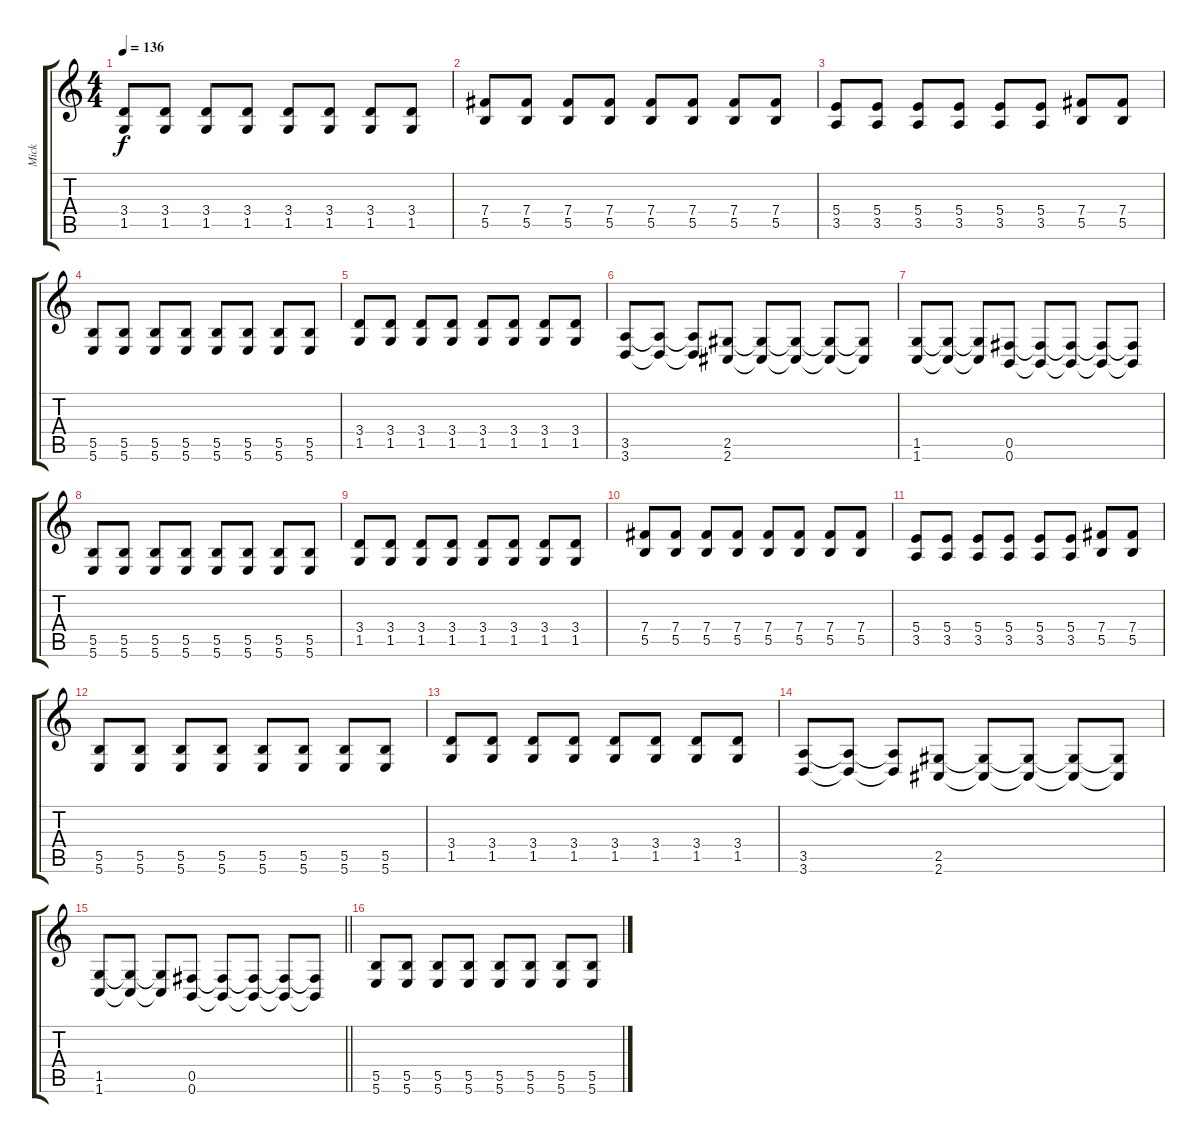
\track ("Mick" "Mick") {instrument overdrivenguitar}
\staff {score tabs}
\tuning (Db4 Ab3 E3 B2 Gb2 B1) {hide}
\ts (4 4)
\tempo 136
\clef g2
\ks c
(3.4 1.5).8{dy f} (3.4 1.5).8 (3.4 1.5).8 (3.4 1.5).8 (3.4 1.5).8 (3.4 1.5).8 (3.4 1.5).8 (3.4 1.5).8 |
(7.4 5.5).8 (7.4 5.5).8 (7.4 5.5).8 (7.4 5.5).8 (7.4 5.5).8 (7.4 5.5).8 (7.4 5.5).8 (7.4 5.5).8 |
(5.4 3.5).8 (5.4 3.5).8 (5.4 3.5).8 (5.4 3.5).8 (5.4 3.5).8 (5.4 3.5).8 (7.4 5.5).8 (7.4 5.5).8 |
(5.5 5.6).8 (5.5 5.6).8 (5.5 5.6).8 (5.5 5.6).8 (5.5 5.6).8 (5.5 5.6).8 (5.5 5.6).8 (5.5 5.6).8 |
(3.4 1.5).8 (3.4 1.5).8 (3.4 1.5).8 (3.4 1.5).8 (3.4 1.5).8 (3.4 1.5).8 (3.4 1.5).8 (3.4 1.5).8 |
(3.5 3.6).8 (3.5{t} 3.6{t}).8 (3.5{t} 3.6{t}).8 (2.5 2.6).8 (2.5{t} 2.6{t}).8 (2.5{t} 2.6{t}).8 (2.5{t} 2.6{t}).8 (2.5{t} 2.6{t}).8 |
(1.5 1.6).8 (1.5{t} 1.6{t}).8 (1.5{t} 1.6{t}).8 (0.5 0.6).8 (0.5{t} 0.6{t}).8 (0.5{t} 0.6{t}).8 (0.5{t} 0.6{t}).8 (0.5{t} 0.6{t}).8 |
(5.5 5.6).8 (5.5 5.6).8 (5.5 5.6).8 (5.5 5.6).8 (5.5 5.6).8 (5.5 5.6).8 (5.5 5.6).8 (5.5 5.6).8 |
(3.4 1.5).8 (3.4 1.5).8 (3.4 1.5).8 (3.4 1.5).8 (3.4 1.5).8 (3.4 1.5).8 (3.4 1.5).8 (3.4 1.5).8 |
(7.4 5.5).8 (7.4 5.5).8 (7.4 5.5).8 (7.4 5.5).8 (7.4 5.5).8 (7.4 5.5).8 (7.4 5.5).8 (7.4 5.5).8 |
(5.4 3.5).8 (5.4 3.5).8 (5.4 3.5).8 (5.4 3.5).8 (5.4 3.5).8 (5.4 3.5).8 (7.4 5.5).8 (7.4 5.5).8 |
(5.5 5.6).8 (5.5 5.6).8 (5.5 5.6).8 (5.5 5.6).8 (5.5 5.6).8 (5.5 5.6).8 (5.5 5.6).8 (5.5 5.6).8 |
(3.4 1.5).8 (3.4 1.5).8 (3.4 1.5).8 (3.4 1.5).8 (3.4 1.5).8 (3.4 1.5).8 (3.4 1.5).8 (3.4 1.5).8 |
(3.5 3.6).8 (3.5{t} 3.6{t}).8 (3.5{t} 3.6{t}).8 (2.5 2.6).8 (2.5{t} 2.6{t}).8 (2.5{t} 2.6{t}).8 (2.5{t} 2.6{t}).8 (2.5{t} 2.6{t}).8 |
\barLineRight lightlight
(1.5 1.6).8 (1.5{t} 1.6{t}).8 (1.5{t} 1.6{t}).8 (0.5 0.6).8 (0.5{t} 0.6{t}).8 (0.5{t} 0.6{t}).8 (0.5{t} 0.6{t}).8 (0.5{t} 0.6{t}).8 |
(5.5 5.6).8 (5.5 5.6).8 (5.5 5.6).8 (5.5 5.6).8 (5.5 5.6).8 (5.5 5.6).8 (5.5 5.6).8 (5.5 5.6).8
